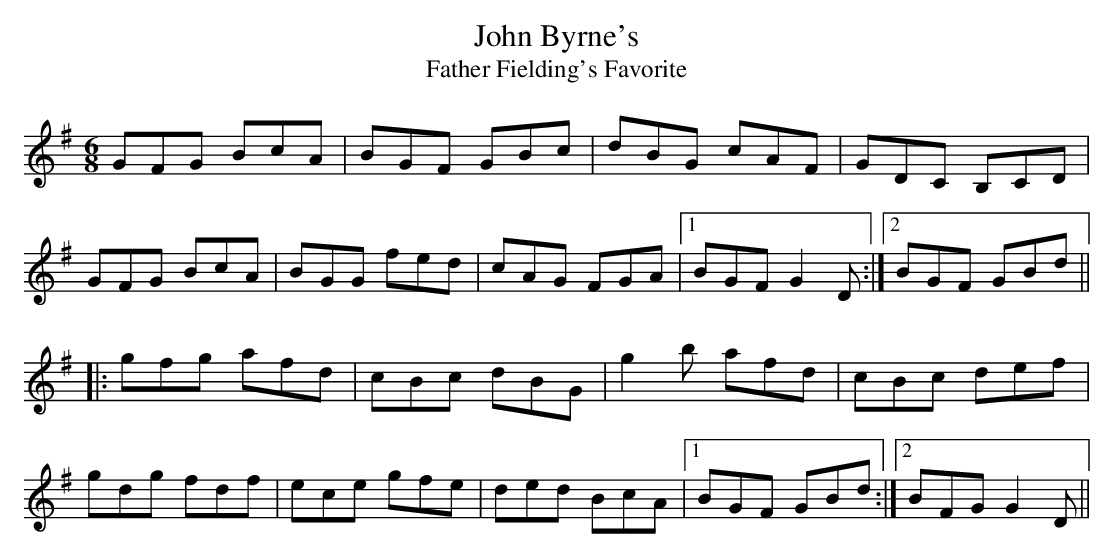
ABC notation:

X:1
T:John Byrne's
T:Father Fielding's Favorite
M:6/8
L:1/8
K:G
GFG BcA|BGF GBc|dBG cAF|GDC B,CD|
GFG BcA|BGG fed|cAG FGA|1 BGF G2D:|2 BGF GBd||
|:gfg afd|cBc dBG|g2b afd|cBc def|
gdg fdf|ece gfe|ded BcA|1 BGF GBd:|2BFG G2D||
